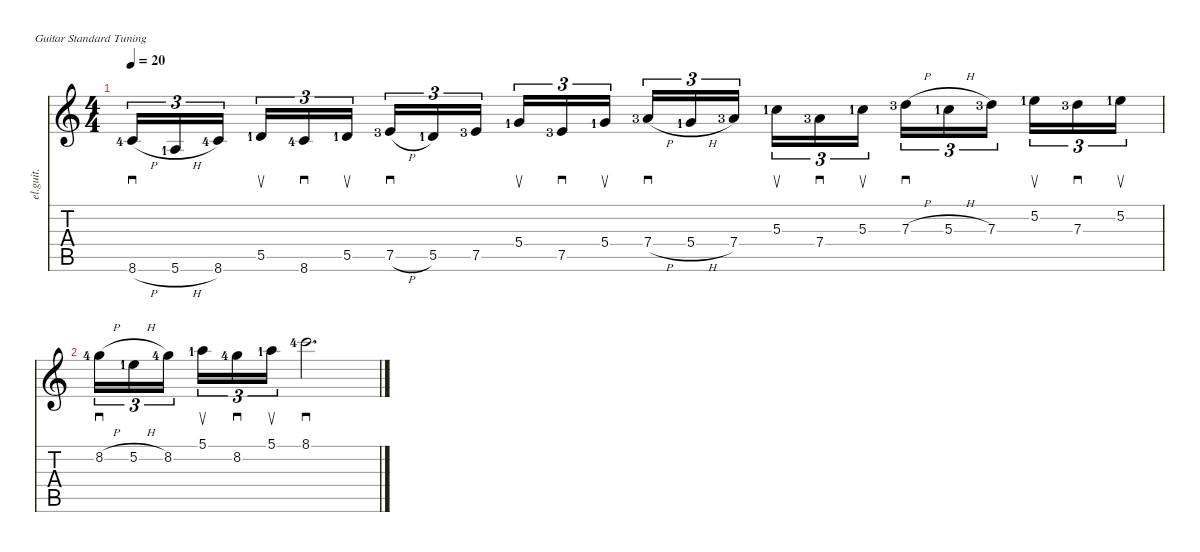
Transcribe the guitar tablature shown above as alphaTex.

\defaultSystemsLayout 4
\hideDynamics
\bracketExtendMode nobrackets
\track ("Clean Guitar" "el.guit.") {instrument electricguitarclean}
\staff {score tabs}
\tuning (E4 B3 G3 D3 A2 E2)
\ts (4 4)
\tempo 20
\clef g2
\ks c
8.6{h lf 5}.16{sd tu (3 2) dy mf instrument electricguitarclean beam Up} 5.6{h lf 2}.16{tu (3 2) beam Up} 8.6{lf 5}.16{tu (3 2) beam Up} 5.5{lf 2}.16{su tu (3 2) beam Up} 8.6{lf 5}.16{sd tu (3 2) beam Up} 5.5{lf 2}.16{su tu (3 2) beam Up} 7.5{h lf 4}.16{sd tu (3 2) beam Up} 5.5{lf 2}.16{tu (3 2) beam Up} 7.5{lf 4}.16{tu (3 2) beam Up} 5.4{lf 2}.16{su tu (3 2) beam Up} 7.5{lf 4}.16{sd tu (3 2) beam Up} 5.4{lf 2}.16{su tu (3 2) beam Up} 7.4{h lf 4}.16{sd tu (3 2) beam Up} 5.4{h lf 2}.16{tu (3 2) beam Up} 7.4{lf 4}.16{tu (3 2) beam Up} 5.3{lf 2}.16{su tu (3 2) beam Down} 7.4{lf 4}.16{sd tu (3 2) beam Down} 5.3{lf 2}.16{su tu (3 2) beam Down} 7.3{h lf 4}.16{sd tu (3 2) beam Down} 5.3{h lf 2}.16{tu (3 2) beam Down} 7.3{lf 4}.16{tu (3 2) beam Down} 5.2{lf 2}.16{su tu (3 2) beam Down} 7.3{lf 4}.16{sd tu (3 2) beam Down} 5.2{lf 2}.16{su tu (3 2) beam Down} |
8.2{h lf 5}.16{sd tu (3 2) beam Down} 5.2{h lf 2}.16{tu (3 2) beam Down} 8.2{lf 5}.16{tu (3 2) beam Down} 5.1{lf 2}.16{su tu (3 2) beam Down} 8.2{lf 5}.16{sd tu (3 2) beam Down} 5.1{lf 2}.16{su tu (3 2) beam Down} 8.1{lf 5}.2{d sd beam Down}
